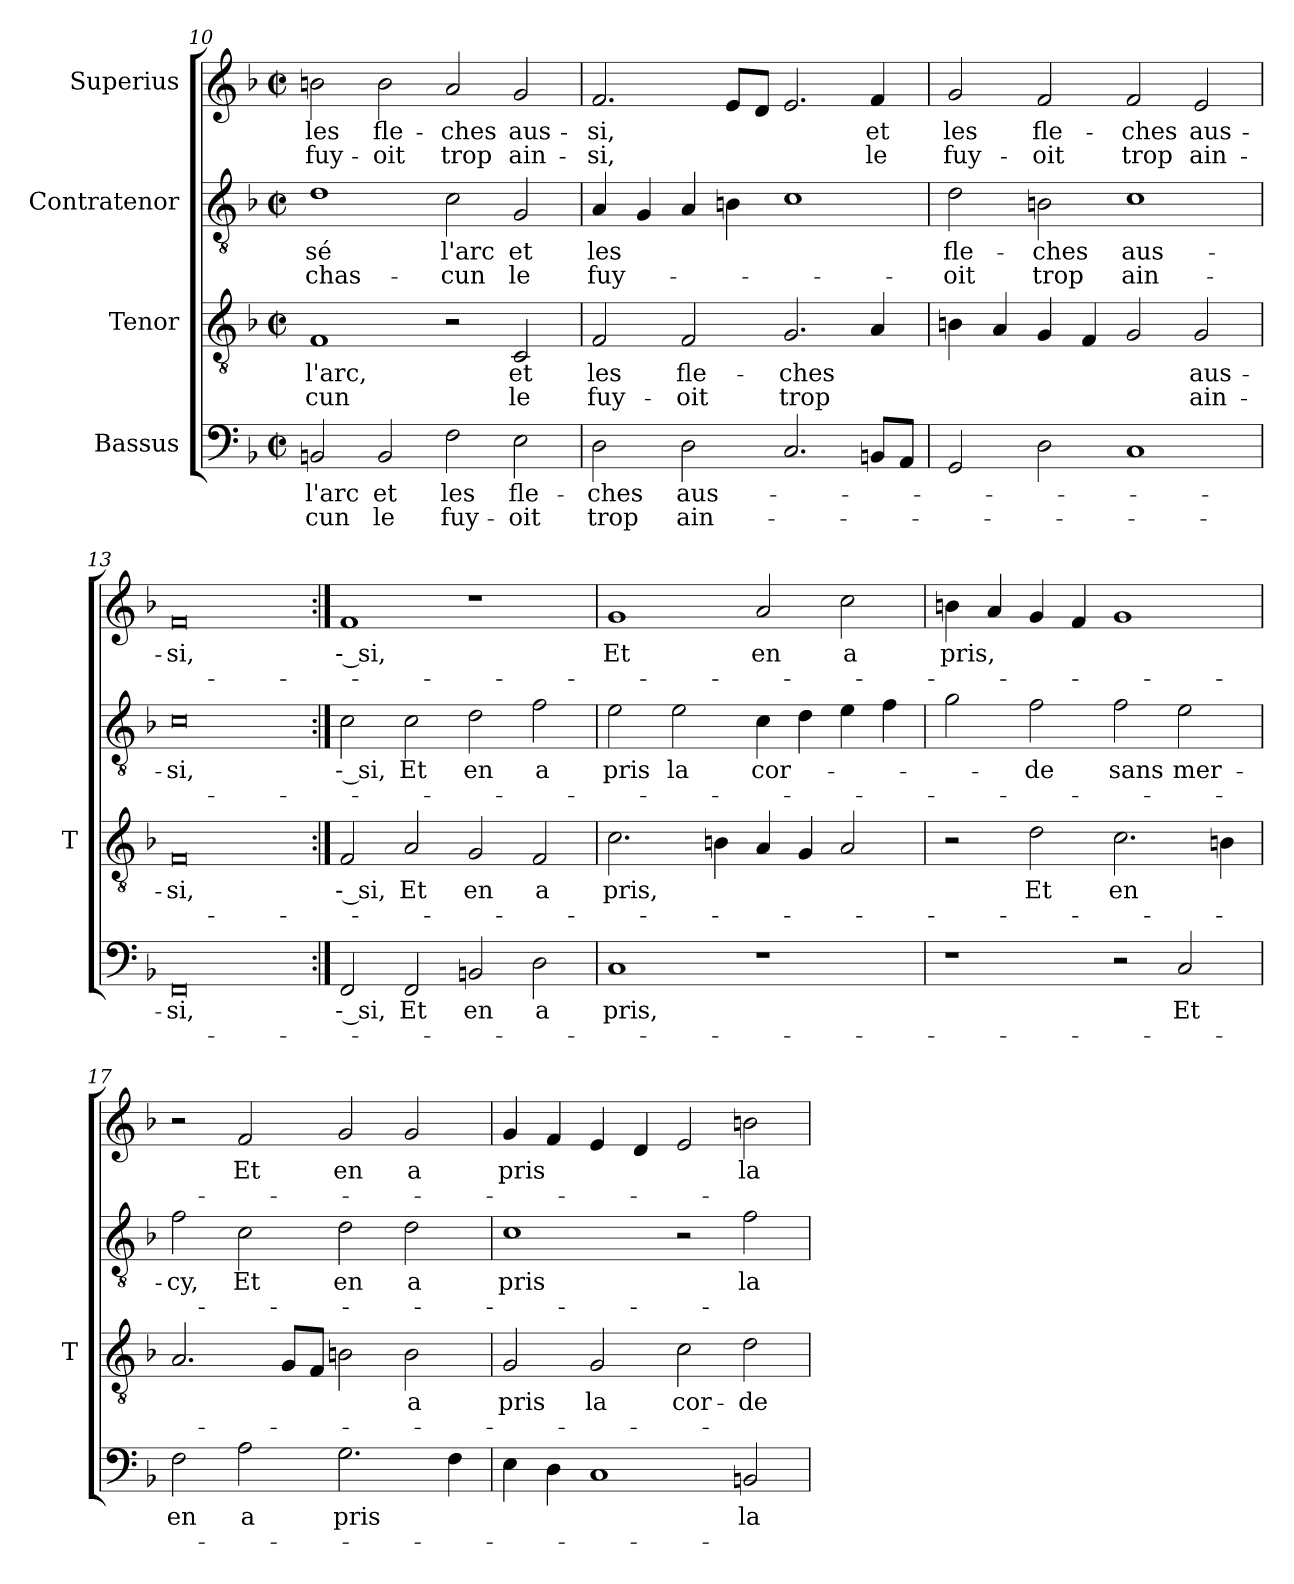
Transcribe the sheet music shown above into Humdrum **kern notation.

**kern	**text	**text	**kern	**text	**text	**kern	**text	**text	**kern	**text	**text
*part4	*part4	*part4	*part3	*part3	*part3	*part2	*part2	*part2	*part1	*part1	*part1
*staff4	*staff4	*staff4	*staff3	*staff3	*staff3	*staff2	*staff2	*staff2	*staff1	*staff1	*staff1
*I"Bassus	*	*	*I"Tenor	*	*	*I"Contratenor	*	*	*I"Superius	*	*
*	*	*	*I'T	*	*	*	*	*	*	*	*
*clefF4	*	*	*clefGv2	*	*	*clefGv2	*	*	*clefG2	*	*
*k[b-]	*	*	*k[b-]	*	*	*k[b-]	*	*	*k[b-]	*	*
*F:	*	*	*F:	*	*	*F:	*	*	*F:	*	*
*M2/2	*	*	*M2/2	*	*	*M2/2	*	*	*M2/2	*	*
*met(c|)	*	*	*met(c|)	*	*	*met(c|)	*	*	*met(c|)	*	*
=10	=10	=10	=10	=10	=10	=10	=10	=10	=10	=10	=10
2BB	-l'arc	-cun	1F	-l'arc,	-cun	1d	-sé	chas-	2b	-les	fuy-
2BB	-et	-le	.	.	.	.	.	.	2b	fle-	-oit
2F	-les	fuy-	2r	.	.	2c	-l'arc	-cun	2a	-ches	-trop
2E	fle-	-oit	2C	-et	-le	2G	-et	-le	2g	aus-	ain-
=11	=11	=11	=11	=11	=11	=11	=11	=11	=11	=11	=11
2D	-ches	-trop	2F	-les	fuy-	4A	-les	fuy-	2.f	-si,	-si,
.	.	.	.	.	.	4G	.	.	.	.	.
2D	aus-	ain-	2F	fle-	-oit	4A	.	.	.	.	.
.	.	.	.	.	.	4B	.	.	8eL	.	.
.	.	.	.	.	.	.	.	.	8dJ	.	.
2.C	.	.	2.G	-ches	-trop	1c	.	.	2.e	.	.
8BBL	.	.	4A	.	.	.	.	.	4f	-et	-le
8AAJ	.	.	.	.	.	.	.	.	.	.	.
=12	=12	=12	=12	=12	=12	=12	=12	=12	=12	=12	=12
2GG	.	.	4B	.	.	2d	fle-	-oit	2g	-les	fuy-
.	.	.	4A	.	.	.	.	.	.	.	.
2D	.	.	4G	.	.	2B	-ches	-trop	2f	fle-	-oit
.	.	.	4F	.	.	.	.	.	.	.	.
1C	.	.	2G	.	.	1c	aus-	ain-	2f	-ches	-trop
.	.	.	2G	aus-	ain-	.	.	.	2e	aus-	ain-
=13	=13	=13	=13	=13	=13	=13	=13	=13	=13	=13	=13
0FF	-si,	.	0F	-si,	.	0c	-si,	.	0f	-si,	.
=14:|!	=14:|!	=14:|!	=14:|!	=14:|!	=14:|!	=14:|!	=14:|!	=14:|!	=14:|!	=14:|!	=14:|!
2FF	-- si,	.	2F	-- si,	.	2c	-- si,	.	1f	-- si,	.
2FF	-Et	.	2A	-Et	.	2c	-Et	.	.	.	.
2BB	-en	.	2G	-en	.	2d	-en	.	1r	.	.
2D	-a	.	2F	-a	.	2f	-a	.	.	.	.
!!LO:PB:g=z
=15	=15	=15	=15	=15	=15	=15	=15	=15	=15	=15	=15
1C	-pris,	.	2.c	-pris,	.	2e	-pris	.	1g	-Et	.
.	.	.	.	.	.	2e	-la	.	.	.	.
.	.	.	4B	.	.	.	.	.	.	.	.
1r	.	.	4A	.	.	4c	cor-	.	2a	-en	.
.	.	.	4G	.	.	4d	.	.	.	.	.
.	.	.	2A	.	.	4e	.	.	2cc	-a	.
.	.	.	.	.	.	4f	.	.	.	.	.
=16	=16	=16	=16	=16	=16	=16	=16	=16	=16	=16	=16
1r	.	.	2r	.	.	2g	.	.	4b	-pris,	.
.	.	.	.	.	.	.	.	.	4a	.	.
.	.	.	2d	-Et	.	2f	-de	.	4g	.	.
.	.	.	.	.	.	.	.	.	4f	.	.
2r	.	.	2.c	-en	.	2f	-sans	.	1g	.	.
2C	-Et	.	.	.	.	2e	mer-	.	.	.	.
.	.	.	4B	.	.	.	.	.	.	.	.
=17	=17	=17	=17	=17	=17	=17	=17	=17	=17	=17	=17
2F	-en	.	2.A	.	.	2f	-cy,	.	2r	.	.
2A	-a	.	.	.	.	2c	-Et	.	2f	-Et	.
.	.	.	8GL	.	.	.	.	.	.	.	.
.	.	.	8FJ	.	.	.	.	.	.	.	.
2.G	-pris	.	2B	.	.	2d	-en	.	2g	-en	.
.	.	.	2B	-a	.	2d	-a	.	2g	-a	.
4F	.	.	.	.	.	.	.	.	.	.	.
!!LO:LB:g=z
=18	=18	=18	=18	=18	=18	=18	=18	=18	=18	=18	=18
4E	.	.	2G	-pris	.	1c	-pris	.	4g	-pris	.
4D	.	.	.	.	.	.	.	.	4f	.	.
1C	.	.	2G	-la	.	.	.	.	4e	.	.
.	.	.	.	.	.	.	.	.	4d	.	.
.	.	.	2c	cor-	.	2r	.	.	2e	.	.
2BB	-la	.	2d	-de	.	2f	-la	.	2b	-la	.
=	=	=	=	=	=	=	=	=	=	=	=
*-	*-	*-	*-	*-	*-	*-	*-	*-	*-	*-	*-
